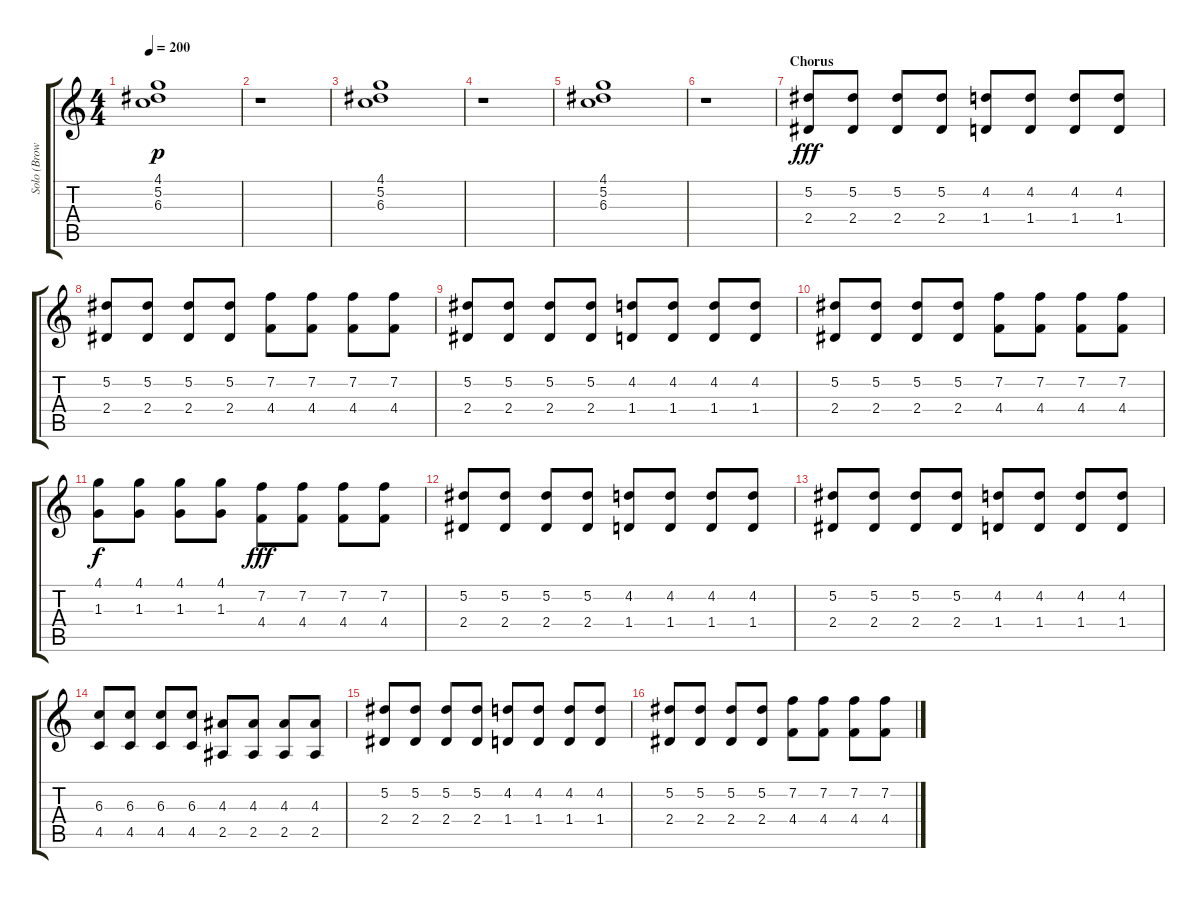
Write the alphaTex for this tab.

\track ("Solo (Brownsound)" "Solo (Brow") {instrument overdrivenguitar}
\staff {score tabs}
\tuning (Eb4 Bb3 Gb3 Db3 Ab2 Eb2) {hide}
\ts (4 4)
\tempo 200
\clef g2
\ks c
(4.1 5.2 6.3).1{dy p} |
r.1 |
(4.1 5.2 6.3).1 |
r.1 |
(4.1 5.2 6.3).1 |
r.1 |
\section ("" "Chorus")
(5.2 2.4).8{dy fff volume 15} (5.2 2.4).8 (5.2 2.4).8 (5.2 2.4).8 (4.2 1.4).8 (4.2 1.4).8 (4.2 1.4).8 (4.2 1.4).8 |
(5.2 2.4).8 (5.2 2.4).8 (5.2 2.4).8 (5.2 2.4).8 (7.2 4.4).8 (7.2 4.4).8 (7.2 4.4).8 (7.2 4.4).8 |
(5.2 2.4).8 (5.2 2.4).8 (5.2 2.4).8 (5.2 2.4).8 (4.2 1.4).8 (4.2 1.4).8 (4.2 1.4).8 (4.2 1.4).8 |
(5.2 2.4).8 (5.2 2.4).8 (5.2 2.4).8 (5.2 2.4).8 (7.2 4.4).8 (7.2 4.4).8 (7.2 4.4).8 (7.2 4.4).8 |
(4.1 1.3).8{dy f} (4.1 1.3).8 (4.1 1.3).8 (4.1 1.3).8 (7.2 4.4).8{dy fff} (7.2 4.4).8 (7.2 4.4).8 (7.2 4.4).8 |
(5.2 2.4).8 (5.2 2.4).8 (5.2 2.4).8 (5.2 2.4).8 (4.2 1.4).8 (4.2 1.4).8 (4.2 1.4).8 (4.2 1.4).8 |
(5.2 2.4).8 (5.2 2.4).8 (5.2 2.4).8 (5.2 2.4).8 (4.2 1.4).8 (4.2 1.4).8 (4.2 1.4).8 (4.2 1.4).8 |
(6.3 4.5).8 (6.3 4.5).8 (6.3 4.5).8 (6.3 4.5).8 (4.3 2.5).8 (4.3 2.5).8 (4.3 2.5).8 (4.3 2.5).8 |
(5.2 2.4).8 (5.2 2.4).8 (5.2 2.4).8 (5.2 2.4).8 (4.2 1.4).8 (4.2 1.4).8 (4.2 1.4).8 (4.2 1.4).8 |
(5.2 2.4).8 (5.2 2.4).8 (5.2 2.4).8 (5.2 2.4).8 (7.2 4.4).8 (7.2 4.4).8 (7.2 4.4).8 (7.2 4.4).8
